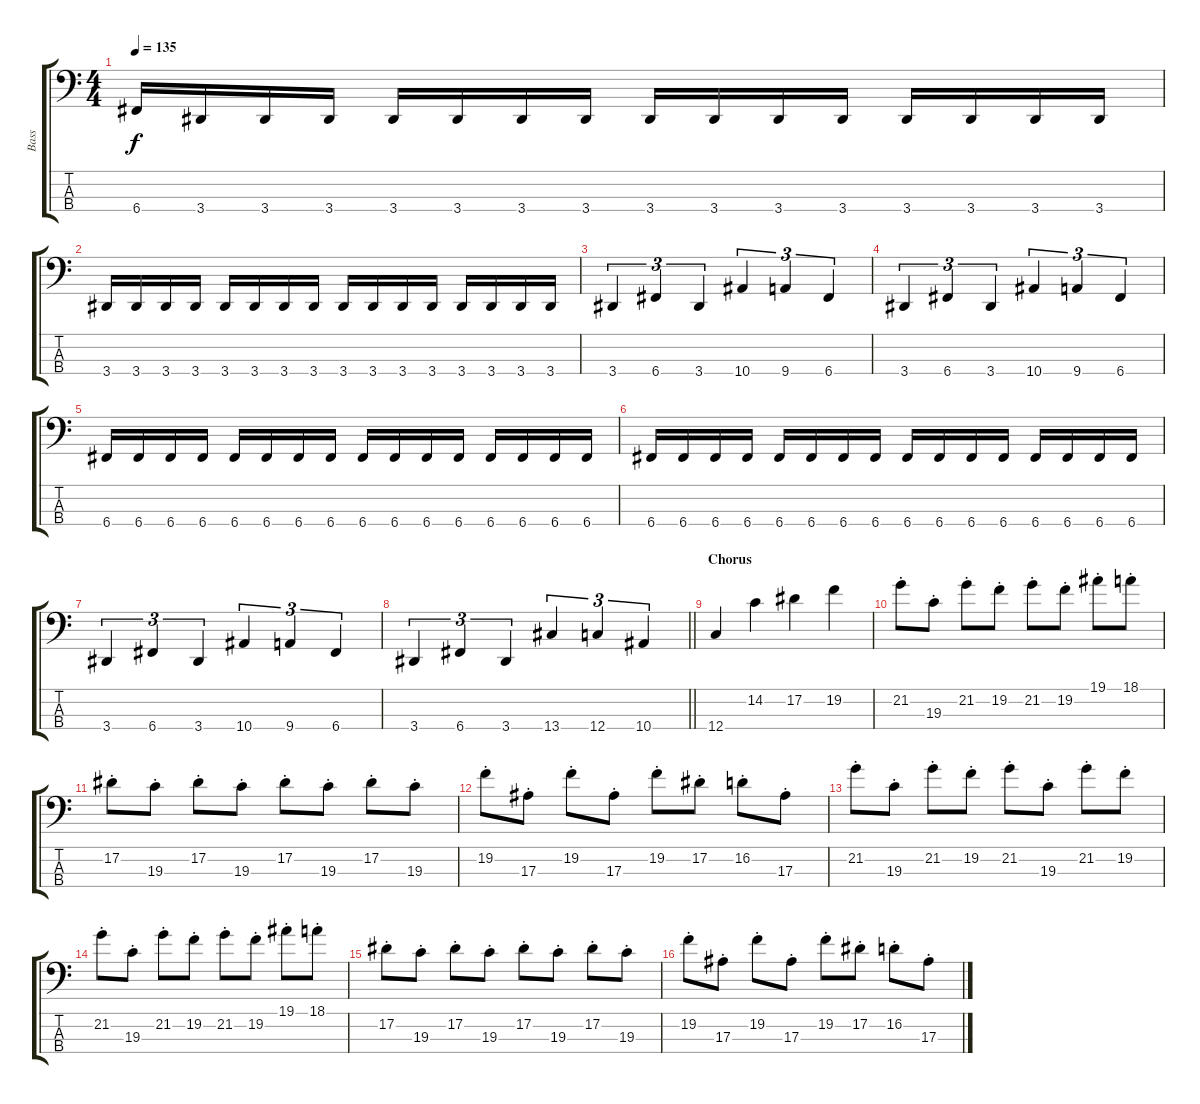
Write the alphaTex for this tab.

\track ("Bass" "Bass") {instrument electricbasspick}
\staff {score tabs}
\tuning (Eb2 Bb1 F1 C1) {hide}
\ts (4 4)
\tempo 135
\clef f4
\ks c
6.4.16{dy f} 3.4.16 3.4.16 3.4.16 3.4.16 3.4.16 3.4.16 3.4.16 3.4.16 3.4.16 3.4.16 3.4.16 3.4.16 3.4.16 3.4.16 3.4.16 |
3.4.16 3.4.16 3.4.16 3.4.16 3.4.16 3.4.16 3.4.16 3.4.16 3.4.16 3.4.16 3.4.16 3.4.16 3.4.16 3.4.16 3.4.16 3.4.16 |
3.4.4{tu (3 2)} 6.4.4{tu (3 2)} 3.4.4{tu (3 2)} 10.4.4{tu (3 2)} 9.4.4{tu (3 2)} 6.4.4{tu (3 2)} |
3.4.4{tu (3 2)} 6.4.4{tu (3 2)} 3.4.4{tu (3 2)} 10.4.4{tu (3 2)} 9.4.4{tu (3 2)} 6.4.4{tu (3 2)} |
6.4.16 6.4.16 6.4.16 6.4.16 6.4.16 6.4.16 6.4.16 6.4.16 6.4.16 6.4.16 6.4.16 6.4.16 6.4.16 6.4.16 6.4.16 6.4.16 |
6.4.16 6.4.16 6.4.16 6.4.16 6.4.16 6.4.16 6.4.16 6.4.16 6.4.16 6.4.16 6.4.16 6.4.16 6.4.16 6.4.16 6.4.16 6.4.16 |
3.4.4{tu (3 2)} 6.4.4{tu (3 2)} 3.4.4{tu (3 2)} 10.4.4{tu (3 2)} 9.4.4{tu (3 2)} 6.4.4{tu (3 2)} |
\barLineRight lightlight
3.4.4{tu (3 2)} 6.4.4{tu (3 2)} 3.4.4{tu (3 2)} 13.4.4{tu (3 2)} 12.4.4{tu (3 2)} 10.4.4{tu (3 2)} |
\section ("" "Chorus")
12.4.4 14.2.4 17.2.4 19.2.4 |
21.2{st}.8 19.3{st}.8 21.2{st}.8 19.2{st}.8 21.2{st}.8 19.2{st}.8 19.1{st}.8 18.1{st}.8 |
17.2{st}.8 19.3{st}.8 17.2{st}.8 19.3{st}.8 17.2{st}.8 19.3{st}.8 17.2{st}.8 19.3{st}.8 |
19.2{st}.8 17.3{st}.8 19.2{st}.8 17.3{st}.8 19.2{st}.8 17.2{st}.8 16.2{st}.8 17.3{st}.8 |
21.2{st}.8 19.3{st}.8 21.2{st}.8 19.2{st}.8 21.2{st}.8 19.3{st}.8 21.2{st}.8 19.2{st}.8 |
21.2{st}.8 19.3{st}.8 21.2{st}.8 19.2{st}.8 21.2{st}.8 19.2{st}.8 19.1{st}.8 18.1{st}.8 |
17.2{st}.8 19.3{st}.8 17.2{st}.8 19.3{st}.8 17.2{st}.8 19.3{st}.8 17.2{st}.8 19.3{st}.8 |
19.2{st}.8 17.3{st}.8 19.2{st}.8 17.3{st}.8 19.2{st}.8 17.2{st}.8 16.2{st}.8 17.3{st}.8
